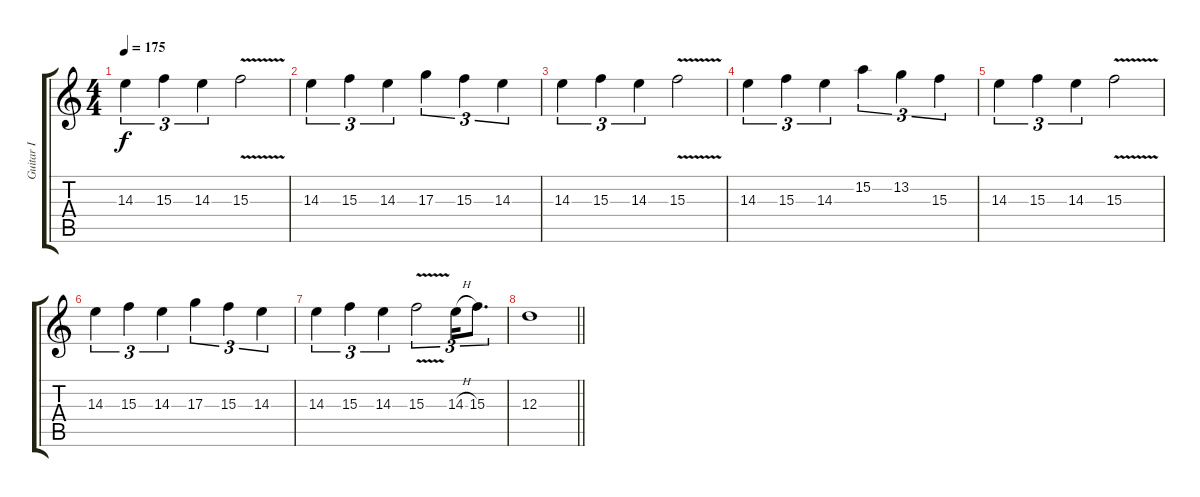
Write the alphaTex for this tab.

\track ("Guitar I" "Guitar I") {instrument distortionguitar}
\staff {score tabs}
\tuning (B3 Gb3 D3 A2 E2 B1) {hide}
\ts (4 4)
\section ("" "")
\tempo 175
\clef g2
\ks c
14.3.4{tu (3 2) dy f} 15.3.4{tu (3 2)} 14.3.4{tu (3 2)} 15.3{v}.2 |
14.3.4{tu (3 2)} 15.3.4{tu (3 2)} 14.3.4{tu (3 2)} 17.3.4{tu (3 2)} 15.3.4{tu (3 2)} 14.3.4{tu (3 2)} |
14.3.4{tu (3 2)} 15.3.4{tu (3 2)} 14.3.4{tu (3 2)} 15.3{v}.2 |
14.3.4{tu (3 2) volume 2} 15.3.4{tu (3 2)} 14.3.4{tu (3 2)} 15.2.4{tu (3 2)} 13.2.4{tu (3 2)} 15.3.4{tu (3 2)} |
14.3.4{tu (3 2)} 15.3.4{tu (3 2)} 14.3.4{tu (3 2)} 15.3{v}.2 |
14.3.4{tu (3 2)} 15.3.4{tu (3 2)} 14.3.4{tu (3 2)} 17.3.4{tu (3 2)} 15.3.4{tu (3 2)} 14.3.4{tu (3 2)} |
14.3.4{tu (3 2)} 15.3.4{tu (3 2)} 14.3.4{tu (3 2)} 15.3{v}.2{tu (3 2)} 14.3{h}.16{tu (3 2)} 15.3.8{d tu (3 2)} |
\barLineRight lightlight
12.3.1
